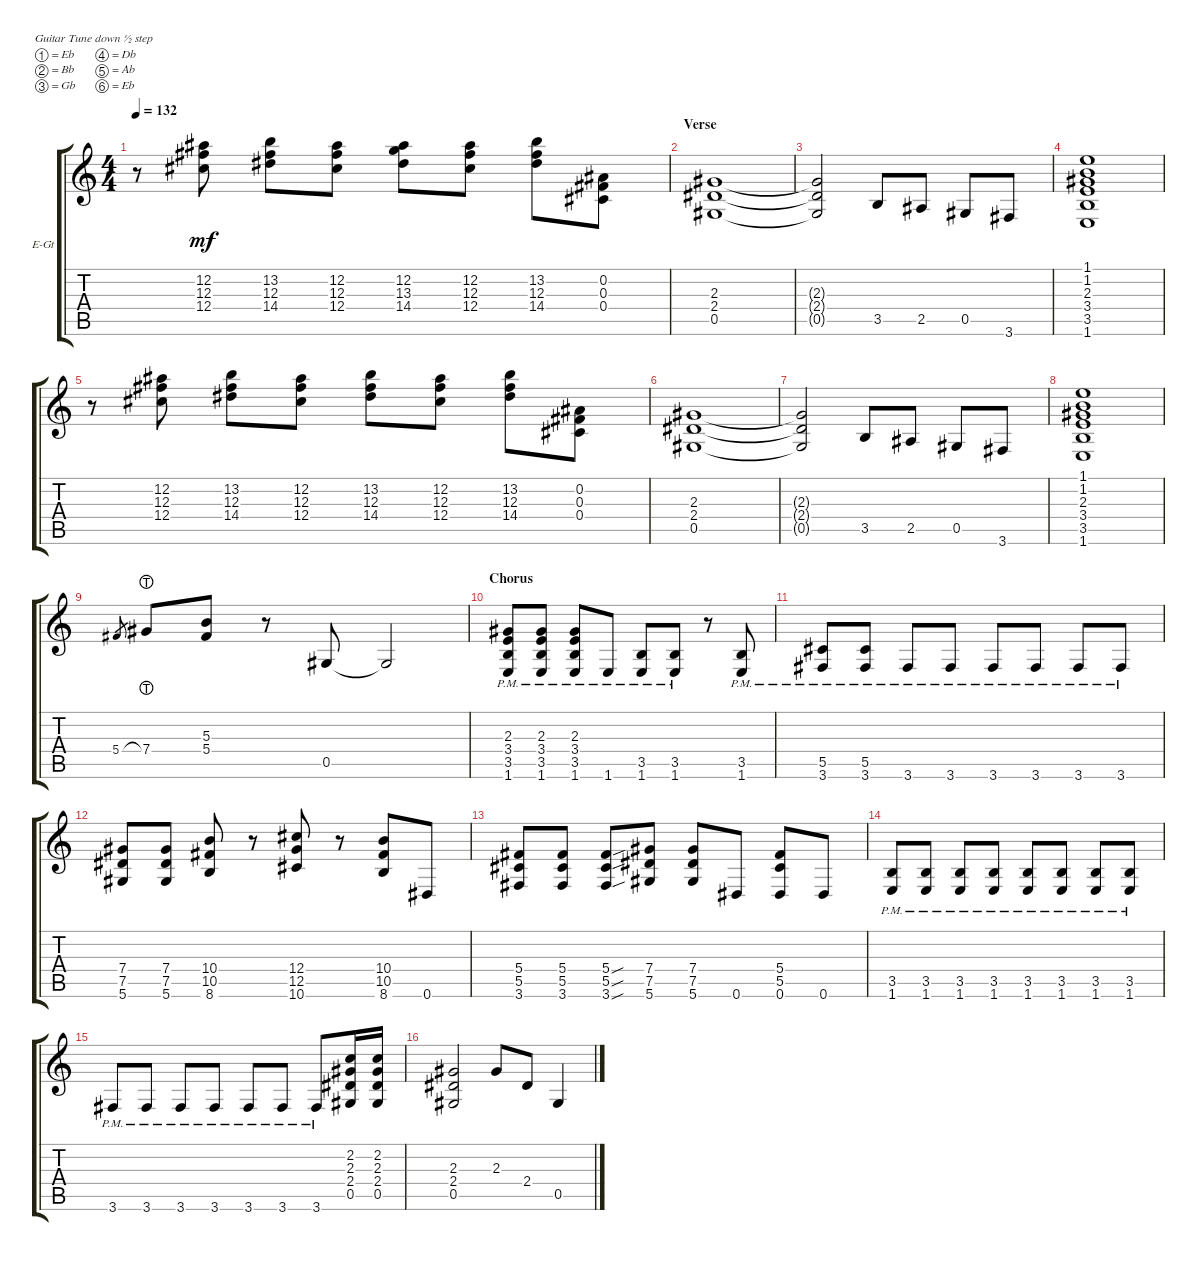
\defaultSystemsLayout 4
\bracketExtendMode groupsimilarinstruments
\firstSystemTrackNameOrientation horizontal
\otherSystemsTrackNameOrientation horizontal
\track ("PAUL STANLEY" "E-Gt") {solo instrument distortionguitar}
\staff {score tabs}
\tuning (Eb4 Bb3 Gb3 Db3 Ab2 Eb2)
\ts (4 4)
\tempo 132
\clef g2
\ks aminor
r.8{dy mf} (12.2 12.3 12.4).8 (14.4 12.3 13.2).8 (12.2 12.3 12.4).8 (14.4 13.3 12.2).8 (12.2 12.3 12.4).8 (14.4 12.3 13.2).8 (0.2 0.3 0.4).8 |
\section ("" "Verse")
(0.5 2.4 2.3).1 |
(0.5{t} 2.4{t} 2.3{t}).2 3.5.8 2.5.8 0.5.8 3.6.8 |
(3.5 3.4 2.3 1.6 1.2 1.1).1 |
r.8 (12.2 12.3 12.4).8 (14.4 12.3 13.2).8 (12.2 12.3 12.4).8 (14.4 12.3 13.2).8 (12.2 12.3 12.4).8 (14.4 12.3 13.2).8 (0.2 0.3 0.4).8 |
(0.5 2.4 2.3).1 |
(0.5{t} 2.4{t} 2.3{t}).2 3.5.8 2.5.8 0.5.8 3.6.8 |
(3.5 3.4 2.3 1.6 1.2 1.1).1 |
5.4.8{gr} 7.4{lht}.8 (5.4 5.3).8 r.8 0.5.8 0.5{t}.2 |
\section ("" "Chorus")
(1.6{pm} 3.5 3.4 2.3).8 (2.3 3.4 3.5 1.6{pm}).8 (1.6{pm} 3.5 3.4 2.3).8 1.6{pm}.8 (1.6{pm} 3.5).8 (3.5 1.6{pm}).8 r.8 (1.6{pm} 3.5).8 |
(3.6{pm} 5.5).8 (3.6{pm} 5.5).8 3.6{pm}.8 3.6{pm}.8 3.6{pm}.8 3.6{pm}.8 3.6{pm}.8 3.6{pm}.8 |
(5.6 7.5 7.4).8 (7.4 7.5 5.6).8 (8.6 10.5 10.4).8 r.8 (12.4 12.5 10.6).8 r.8 (8.6 10.5 10.4).8 0.6.8 |
(3.6 5.5 5.4).8 (5.4 5.5 3.6).8 (3.6{sou} 5.5{sou} 5.4{sou}).8 (5.6 7.5 7.4).8 (5.6 7.5 7.4).8 0.6.8 (0.6 5.4 5.5).8 0.6.8 |
(1.6{pm} 3.5).8 (1.6{pm} 3.5).8 (1.6{pm} 3.5).8 (1.6{pm} 3.5).8 (1.6{pm} 3.5).8 (1.6{pm} 3.5).8 (1.6{pm} 3.5).8 (1.6{pm} 3.5).8 |
3.6{pm}.8 3.6{pm}.8 3.6{pm}.8 3.6{pm}.8 3.6{pm}.8 3.6{pm}.8 3.6{pm}.8 (0.5 2.4 2.3 2.2).16 (2.2 2.3 2.4 0.5).16 |
(0.5 2.4 2.3).2 2.3.8 2.4.8 0.5.4
